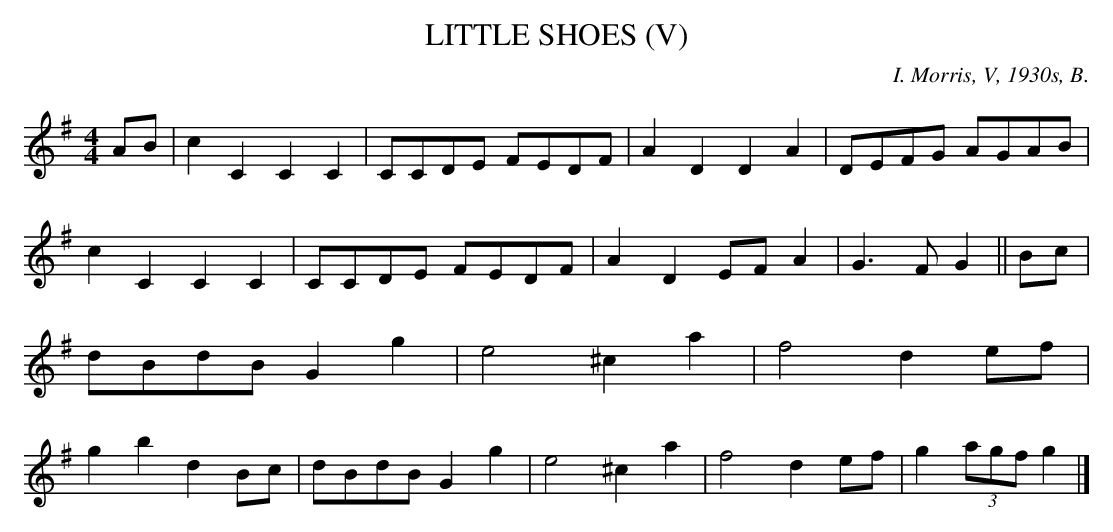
X:1
T: LITTLE SHOES (V)
O: I. Morris, V, 1930s, B.
M: 4/4
L: 1/8
K: G
AB | c2C2 C2C2 | CCDE FEDF | A2D2 D2A2 | DEFG AGAB | c2C2 C2C2 |
CCDE FEDF | A2D2 EFA2 | G3F G2 || Bc | dBdB G2g2 | e4 ^c2a2 |
f4 d2ef | g2b2 d2Bc | dBdB G2g2 | e4 ^c2a2 | f4 d2ef | g2 (3agf g2 |]
